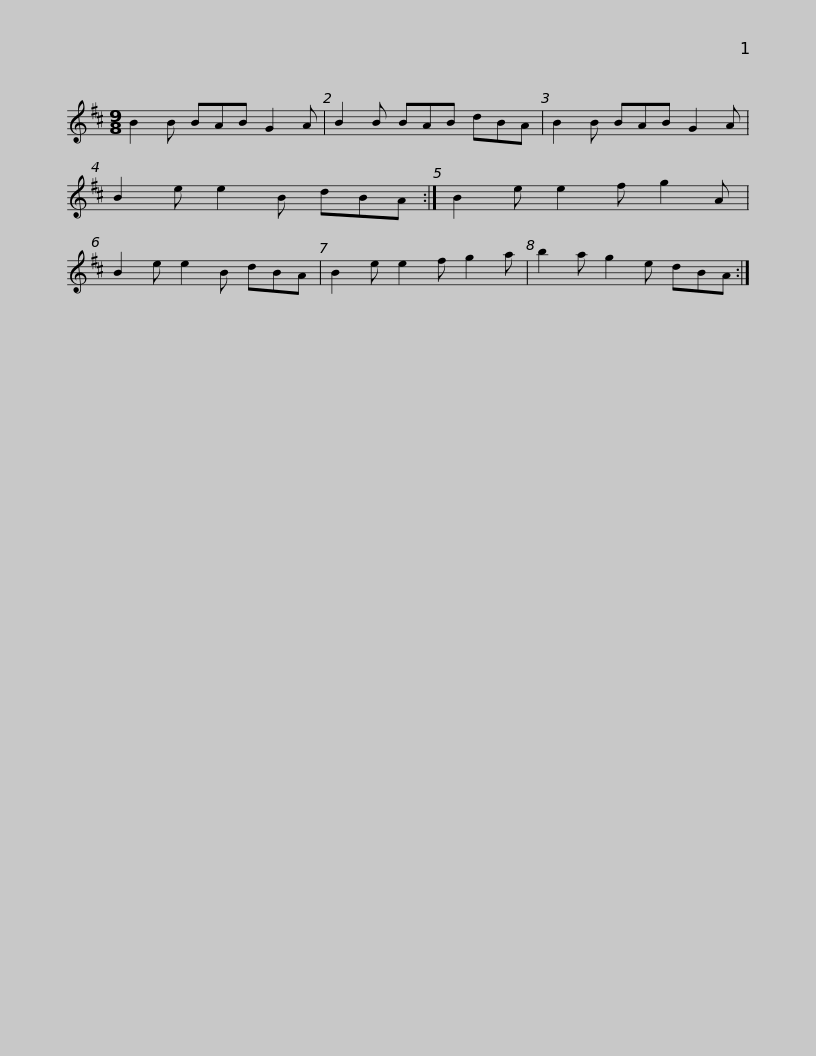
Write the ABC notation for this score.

X:1
L:1/8
M:9/8
I:linebreak $
K:D
V:1 treble
V:1
 B2 B BAB G2 A | B2 B BAB dBA | B2 B BAB G2 A | B2 e e2 B dBA :| B2 e e2 f g2 A |$ %5
 B2 e e2 B dBA | B2 e e2 f g2 a | b2 a g2 e dBA :| %8
